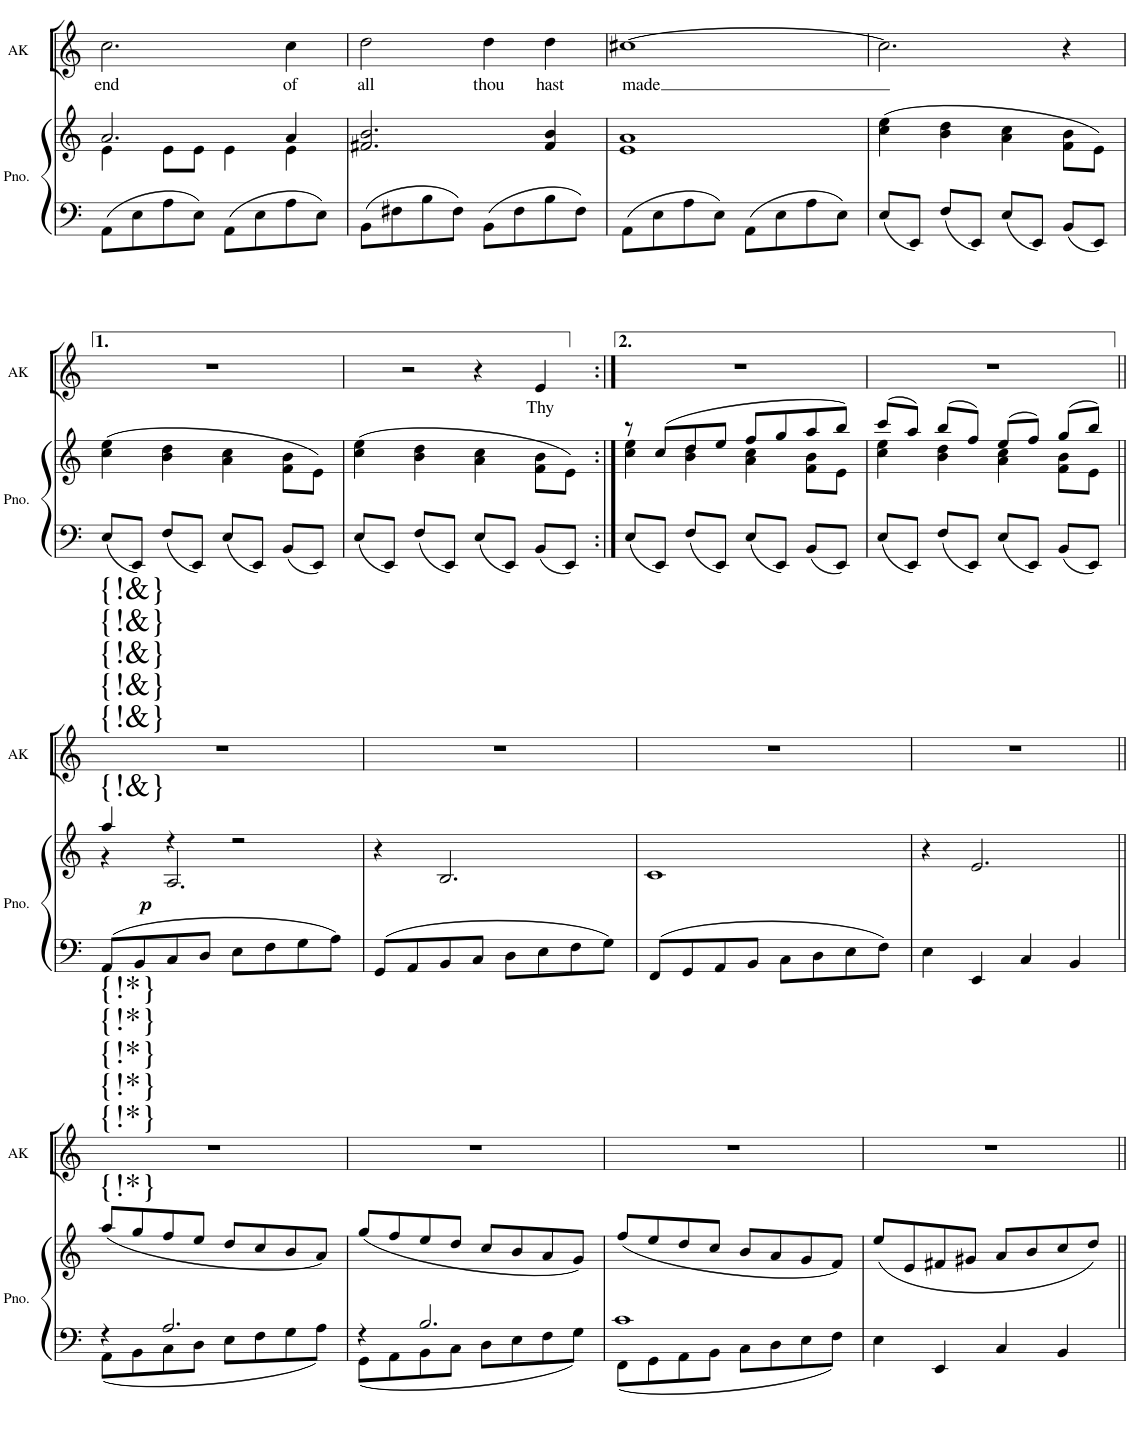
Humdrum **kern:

**kern	**kern	**dynam	**kern	**text
*part2	*part2	*part2	*part1	*part1
*staff3	*staff2	*staff2/3	*staff1	*staff1
*I"Piano	*	*	*I"AKHNATEN	*
*I'Pno.	*	*	*I'AK	*
!!LO:PB:g=z
*clefF4	*clefG2	*	*clefG2	*
*k[]	*k[]	*	*k[]	*
*M4/4	*M4/4	*	*M4/4	*
=87	=87	=87	=87	=87
*	*^	*	*	*
!	!	!	!	!	!LO:LY:b
8AA\L	2.a/	4e\	.	2.cc\	end
8E\	.	.	.	.	.
8A\	.	8e\L	.	.	.
8E\J	.	8e\J	.	.	.
8AA\L	.	4e\	.	.	.
8E\	.	.	.	.	.
!	!	!	!	!	!LO:LY:b
8A\	4a/	4e\	.	4cc\	of
8E\J	.	.	.	.	.
*	*v	*v	*	*	*
=88	=88	=88	=88	=88
!	!	!	!	!LO:LY:b
8BB\L	2.f#X/ 2.b/	.	2dd\	all
8F#X\	.	.	.	.
8B\	.	.	.	.
8F#\J	.	.	.	.
!	!	!	!	!LO:LY:b
8BB\L	.	.	4dd\	thou
8F#\	.	.	.	.
!	!	!	!	!LO:LY:b
8B\	4f#/ 4b/	.	4dd\	hast
8F#\J	.	.	.	.
=89	=89	=89	=89	=89
!	!	!	!	!LO:LY:b
8AA\L	1e 1a	.	[1cc#X	made
8E\	.	.	.	.
8A\	.	.	.	.
8E\J	.	.	.	.
8AA\L	.	.	.	.
8E\	.	.	.	.
8A\	.	.	.	.
8E\J	.	.	.	.
=90	=90	=90	=90	=90
8E/L	(4cc\ 4ee\	.	2.cc#\]	.
8EE/J	.	.	.	.
8F/L	4b\ 4dd\	.	.	.
8EE/J	.	.	.	.
8E/L	4a\ 4cc\	.	.	.
8EE/J	.	.	.	.
8BB/L	8f\ 8b\L	.	4r	.
8EE/J	8e\J)	.	.	.
!!LO:LB:g=z
=91	=91	=91	=91	=91
8E/L	(4cc\ 4ee\	.	1r	.
8EE/J	.	.	.	.
8F/L	4b\ 4dd\	.	.	.
8EE/J	.	.	.	.
8E/L	4a\ 4cc\	.	.	.
8EE/J	.	.	.	.
8BB/L	8f\ 8b\L	.	.	.
8EE/J	8e\J)	.	.	.
=92	=92	=92	=92	=92
8E/L	(4cc\ 4ee\	.	2r	.
8EE/J	.	.	.	.
8F/L	4b\ 4dd\	.	.	.
8EE/J	.	.	.	.
8E/L	4a\ 4cc\	.	4r	.
8EE/J	.	.	.	.
!	!	!	!	!LO:LY:b
8BB/L	8f\ 8b\L	.	4e/	Thy
8EE/J	8e\J)	.	.	.
=93:|!	=93:|!	=93:|!	=93:|!	=93:|!
*	*^	*	*	*
8E/L	8r	4cc\ 4ee\	.	1r	.
8EE/J	(8cc/L	.	.	.	.
8F/L	8dd/	4b\ 4dd\	.	.	.
8EE/J	8ee/J	.	.	.	.
8E/L	8ff/L	4a\ 4cc\	.	.	.
8EE/J	8gg/	.	.	.	.
8BB/L	8aa/	8f\ 8b\L	.	.	.
8EE/J	8bb/J)	8e\J	.	.	.
=94	=94	=94	=94	=94	=94
8E/L	(8ccc/L	4cc\ 4ee\	.	1r	.
8EE/J	8aa/J)	.	.	.	.
8F/L	(8bb/L	4b\ 4dd\	.	.	.
8EE/J	8ff/J)	.	.	.	.
8E/L	(8ee/L	4a\ 4cc\	.	.	.
8EE/J	8ff/J)	.	.	.	.
8BB/L	(8gg/L	8f\ 8b\L	.	.	.
8EE/J	8bb/J)	8e\J	.	.	.
!!LO:LB:g=z
=95||	=95||	=95||	=95||	=95||	=95||
!	!	!	!	!LO:TX:a:t={!&}	!
!	!	!	!	!LO:TX:a:t={!&}	!
!	!	!	!	!LO:TX:a:t={!&}	!
!	!	!	!	!LO:TX:a:t={!&}	!
!	!	!	!	!LO:TX:a:t={!&}	!
!	!LO:TX:a:t={!&}	!	!	!	!
!	!	!	!LO:DY:b	!	!
8AA/L	4aa/	4r	p	1r	.
8BB/	.	.	.	.	.
8C/	4r	2.A/	.	.	.
8D/J	.	.	.	.	.
8E\L	2r	.	.	.	.
8F\	.	.	.	.	.
8G\	.	.	.	.	.
8A\J	.	.	.	.	.
*	*v	*v	*	*	*
=96	=96	=96	=96	=96
8GG/L	4r	.	1r	.
8AA/	.	.	.	.
8BB/	2.B/	.	.	.
8C/J	.	.	.	.
8D\L	.	.	.	.
8E\	.	.	.	.
8F\	.	.	.	.
8G\J	.	.	.	.
=97	=97	=97	=97	=97
8FF/L	1c	.	1r	.
8GG/	.	.	.	.
8AA/	.	.	.	.
8BB/J	.	.	.	.
8C\L	.	.	.	.
8D\	.	.	.	.
8E\	.	.	.	.
8F\J	.	.	.	.
=98	=98	=98	=98	=98
4E\	4r	.	1r	.
4EE/	2.e/	.	.	.
4C/	.	.	.	.
4BB/	.	.	.	.
!!LO:LB:g=z
=99||	=99||	=99||	=99||	=99||
*^	*	*	*	*
!	!	!	!	!LO:TX:a:t={!*}	!
!	!	!	!	!LO:TX:a:t={!*}	!
!	!	!	!	!LO:TX:a:t={!*}	!
!	!	!	!	!LO:TX:a:t={!*}	!
!	!	!	!	!LO:TX:a:t={!*}	!
!	!	!LO:TX:a:t={!*}	!	!	!
4r	8AA\L	(8aa/L	.	1r	.
.	8BB\	8gg/	.	.	.
2.A/	8C\	8ff/	.	.	.
.	8D\J	8ee/J	.	.	.
.	8E\L	8dd/L	.	.	.
.	8F\	8cc/	.	.	.
.	8G\	8b/	.	.	.
.	8A\J	8a/J)	.	.	.
=100	=100	=100	=100	=100	=100
4r	8GG\L	(8gg/L	.	1r	.
.	8AA\	8ff/	.	.	.
2.B/	8BB\	8ee/	.	.	.
.	8C\J	8dd/J	.	.	.
.	8D\L	8cc/L	.	.	.
.	8E\	8b/	.	.	.
.	8F\	8a/	.	.	.
.	8G\J	8g/J)	.	.	.
=101	=101	=101	=101	=101	=101
1c	8FF\L	(8ff/L	.	1r	.
.	8GG\	8ee/	.	.	.
.	8AA\	8dd/	.	.	.
.	8BB\J	8cc/J	.	.	.
.	8C\L	8b/L	.	.	.
.	8D\	8a/	.	.	.
.	8E\	8g/	.	.	.
.	8F\J	8f/J)	.	.	.
*v	*v	*	*	*	*
=102	=102	=102	=102	=102
4E\	(8ee/L	.	1r	.
.	8e/	.	.	.
4EE/	8f#X/	.	.	.
.	8g#X/J	.	.	.
4C/	8a/L	.	.	.
.	8b/	.	.	.
4BB/	8cc/	.	.	.
.	8dd/J)	.	.	.
=||	=||	=||	=||	=||
*-	*-	*-	*-	*-
